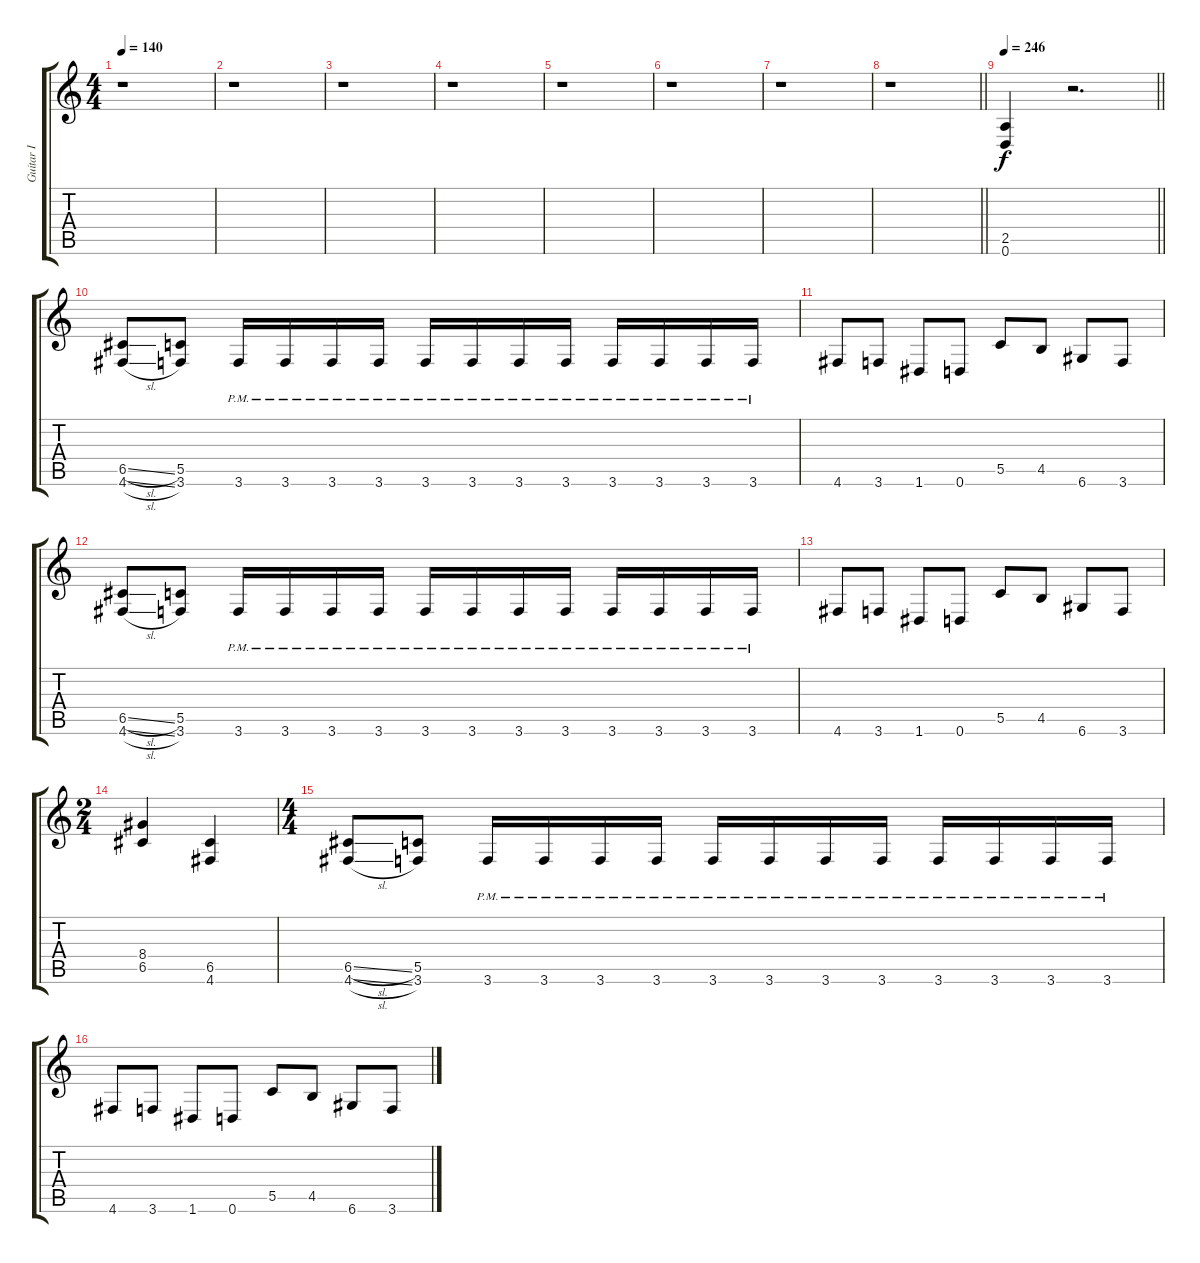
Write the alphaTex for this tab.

\track ("Guitar I" "Guitar I") {instrument distortionguitar}
\staff {score tabs}
\tuning (D4 A3 F3 C3 G2 D2) {hide}
\ts (4 4)
\tempo 140
\clef g2
\ks c
r.1{dy f} |
r.1 |
r.1 |
r.1 |
r.1 |
r.1 |
r.1 |
\barLineRight lightlight
r.1 |
\section ("" "")
\tempo 246
\barLineRight lightlight
(2.5 0.6).4 r.2{d} |
\section ("" "")
(6.5{sl} 4.6{sl}).8 (5.5 3.6).8 3.6{pm}.16 3.6{pm}.16 3.6{pm}.16 3.6{pm}.16 3.6{pm}.16 3.6{pm}.16 3.6{pm}.16 3.6{pm}.16 3.6{pm}.16 3.6{pm}.16 3.6{pm}.16 3.6{pm}.16 |
4.6.8 3.6.8 1.6.8 0.6.8 5.5.8 4.5.8 6.6.8 3.6.8 |
(6.5{sl} 4.6{sl}).8 (5.5 3.6).8 3.6{pm}.16 3.6{pm}.16 3.6{pm}.16 3.6{pm}.16 3.6{pm}.16 3.6{pm}.16 3.6{pm}.16 3.6{pm}.16 3.6{pm}.16 3.6{pm}.16 3.6{pm}.16 3.6{pm}.16 |
4.6.8 3.6.8 1.6.8 0.6.8 5.5.8 4.5.8 6.6.8 3.6.8 |
\ts (2 4)
(8.4 6.5).4 (6.5 4.6).4 |
\ts (4 4)
(6.5{sl} 4.6{sl}).8 (5.5 3.6).8 3.6{pm}.16 3.6{pm}.16 3.6{pm}.16 3.6{pm}.16 3.6{pm}.16 3.6{pm}.16 3.6{pm}.16 3.6{pm}.16 3.6{pm}.16 3.6{pm}.16 3.6{pm}.16 3.6{pm}.16 |
4.6.8 3.6.8 1.6.8 0.6.8 5.5.8 4.5.8 6.6.8 3.6.8
